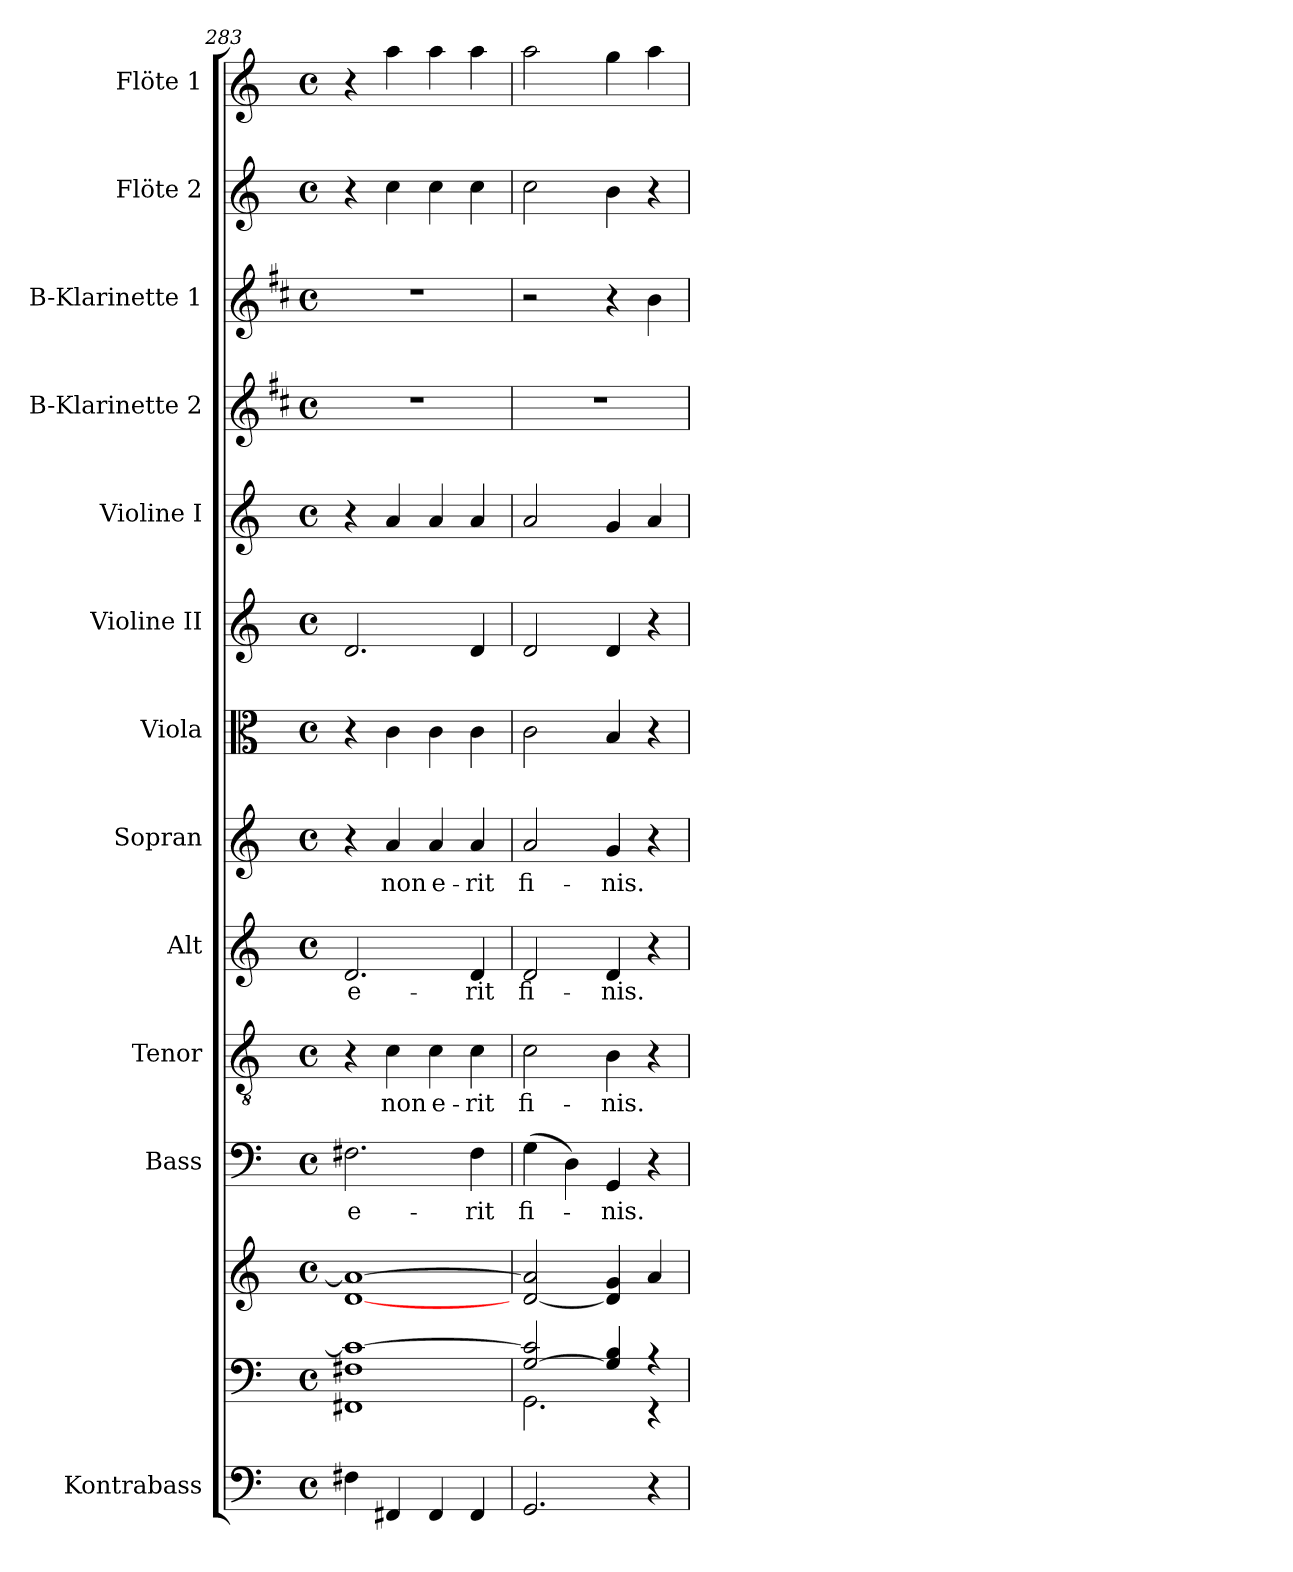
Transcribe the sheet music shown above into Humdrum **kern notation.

**kern	**kern	**kern	**kern	**text	**kern	**text	**kern	**text	**kern	**text	**kern	**kern	**kern	**kern	**kern	**kern	**kern
*part13	*part12	*part12	*part11	*part11	*part10	*part10	*part9	*part9	*part8	*part8	*part7	*part6	*part5	*part4	*part3	*part2	*part1
*staff14	*staff13	*staff12	*staff11	*staff11	*staff10	*staff10	*staff9	*staff9	*staff8	*staff8	*staff7	*staff6	*staff5	*staff4	*staff3	*staff2	*staff1
*I"Kontrabass	*	*	*I"Bass	*	*I"Tenor	*	*I"Alt	*	*I"Sopran	*	*I"Viola	*I"Violine II	*I"Violine I	*I"B-Klarinette 2	*I"B-Klarinette 1	*I"Flöte 2	*I"Flöte 1
*I'Kb.	*	*	*I'B.	*	*I'T.	*	*I'A.	*	*I'S.	*	*I'Vla.	*I'Vl. II	*I'Vl. I	*I'B Kl. 2	*I'B Kl. 1	*I'Fl. 2	*I'Fl. 1
*clefF4	*clefF4	*clefG2	*clefF4	*	*clefGv2	*	*clefG2	*	*clefG2	*	*clefC3	*clefG2	*clefG2	*clefG2	*clefG2	*clefG2	*clefG2
*ITrd7c12	*	*	*	*	*	*	*	*	*	*	*	*	*	*ITrd1c2	*ITrd1c2	*	*
*k[]	*k[]	*k[]	*k[]	*	*k[]	*	*k[]	*	*k[]	*	*k[]	*k[]	*k[]	*k[]	*k[]	*k[]	*k[]
*C:	*C:	*C:	*C:	*	*C:	*	*C:	*	*C:	*	*C:	*C:	*C:	*C:	*C:	*C:	*C:
*M4/4	*M4/4	*M4/4	*M4/4	*	*M4/4	*	*M4/4	*	*M4/4	*	*M4/4	*M4/4	*M4/4	*M4/4	*M4/4	*M4/4	*M4/4
*met(c)	*met(c)	*met(c)	*met(c)	*	*met(c)	*	*met(c)	*	*met(c)	*	*met(c)	*met(c)	*met(c)	*met(c)	*met(c)	*met(c)	*met(c)
=283	=283	=283	=283	=283	=283	=283	=283	=283	=283	=283	=283	=283	=283	=283	=283	=283	=283
*	*^	*^	*	*	*	*	*	*	*	*	*	*	*	*	*	*	*
!	!	!	!	!	!	!LO:LY:b	!	!	!	!LO:LY:b	!	!	!	!	!	!	!	!	!
4FF#X\	1c_	1FF#X 1F#X	1a_	[<1d	2.F#X\	e-	4r	.	2.d/	e-	4r	.	4r	2.d/	4r	1r	1r	4r	4r
!	!	!	!	!	!	!	!	!LO:LY:b	!	!	!	!LO:LY:b	!	!	!	!	!	!	!
4FFF#X/	.	.	.	.	.	.	4c\	non	.	.	4a/	non	4c\	.	4a/	.	.	4cc\	4aa\
!	!	!	!	!	!	!	!	!LO:LY:b	!	!	!	!LO:LY:b	!	!	!	!	!	!	!
4FFF#/	.	.	.	.	.	.	4c\	e-	.	.	4a/	e-	4c\	.	4a/	.	.	4cc\	4aa\
!	!	!	!	!	!	!LO:LY:b	!	!LO:LY:b	!	!LO:LY:b	!	!LO:LY:b	!	!	!	!	!	!	!
4FFF#/	.	.	.	.	4F#\	-rit	4c\	-rit	4d/	-rit	4a/	-rit	4c\	4d/	4a/	.	.	4cc\	4aa\
*	*	*	*v	*v	*	*	*	*	*	*	*	*	*	*	*	*	*	*	*
=284	=284	=284	=284	=284	=284	=284	=284	=284	=284	=284	=284	=284	=284	=284	=284	=284	=284	=284
!	!	!	!	!	!LO:LY:b	!	!LO:LY:b	!	!LO:LY:b	!	!LO:LY:b	!	!	!	!	!	!	!
2.GGG/	[<2G/ 2c/]	2.GG\	[2d/ 2a/]	(>4G\	fi-	2c\	fi-	2d/	fi-	2a/	fi-	2c\	2d/	2a/	1r	2r	2cc\	2aa\
.	.	.	.	4D\)	.	.	.	.	.	.	.	.	.	.	.	.	.	.
!	!	!	!	!	!LO:LY:b	!	!LO:LY:b	!	!LO:LY:b	!	!LO:LY:b	!	!	!	!	!	!	!
.	4G/] 4B/	.	4d/] 4g/	4GG/	-nis.	4B\	-nis.	4d/	-nis.	4g/	-nis.	4B/	4d/	4g/	.	4r	4b\	4gg\
4r	4r	4r	4a/	4r	.	4r	.	4r	.	4r	.	4r	4r	4a/	.	4a\	4r	4aa\
*	*v	*v	*	*	*	*	*	*	*	*	*	*	*	*	*	*	*	*
=	=	=	=	=	=	=	=	=	=	=	=	=	=	=	=	=	=
*-	*-	*-	*-	*-	*-	*-	*-	*-	*-	*-	*-	*-	*-	*-	*-	*-	*-
